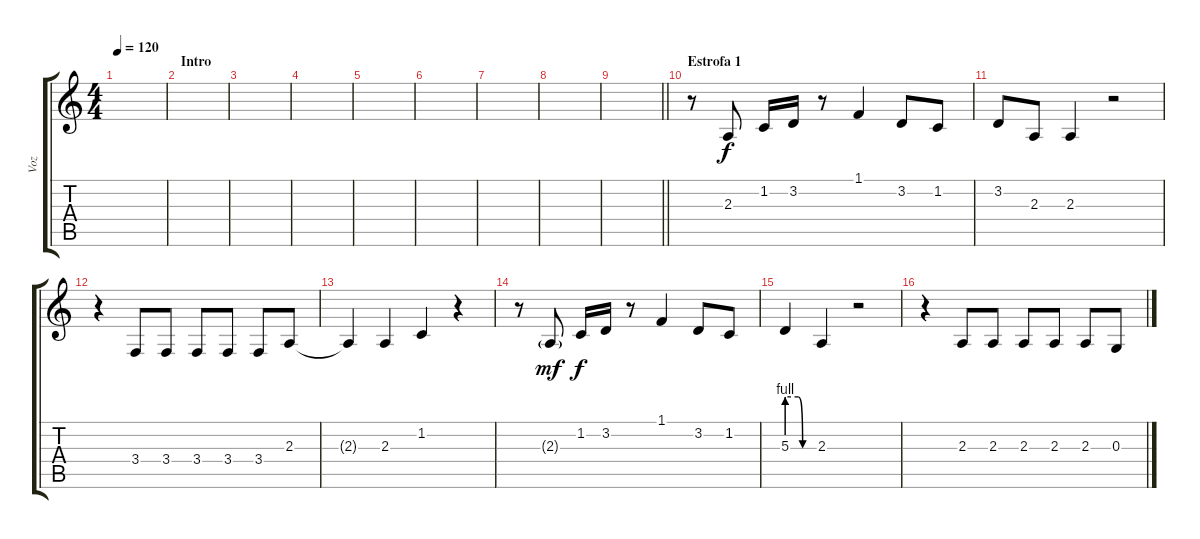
\track ("Voz" "Voz") {instrument altosax}
\staff {score tabs}
\tuning (E4 B3 G3 D3 A2 E2) {hide}
\ts (4 4)
\tempo 120
\clef g2
\ks c
|
\section ("" "Intro")
|
|
|
|
|
|
|
\barLineRight lightlight
|
\section ("" "Estrofa 1")
r.8 2.3.8 1.2.16 3.2.16 r.8 1.1.4 3.2.8 1.2.8 |
3.2.8 2.3.8 2.3.4 r.2 |
r.4 3.4.8 3.4.8 3.4.8 3.4.8 3.4.8 2.3.8 |
2.3{t}.4 2.3.4 1.2.4 r.4 |
r.8 2.3{g}.8{dy mf} 1.2.16{dy f} 3.2.16 r.8 1.1.4 3.2.8 1.2.8 |
5.3{be (custom 0 4 25 4 35 0 60 0)}.4 2.3.4 r.2 |
r.4 2.3.8 2.3.8 2.3.8 2.3.8 2.3.8 0.3.8
